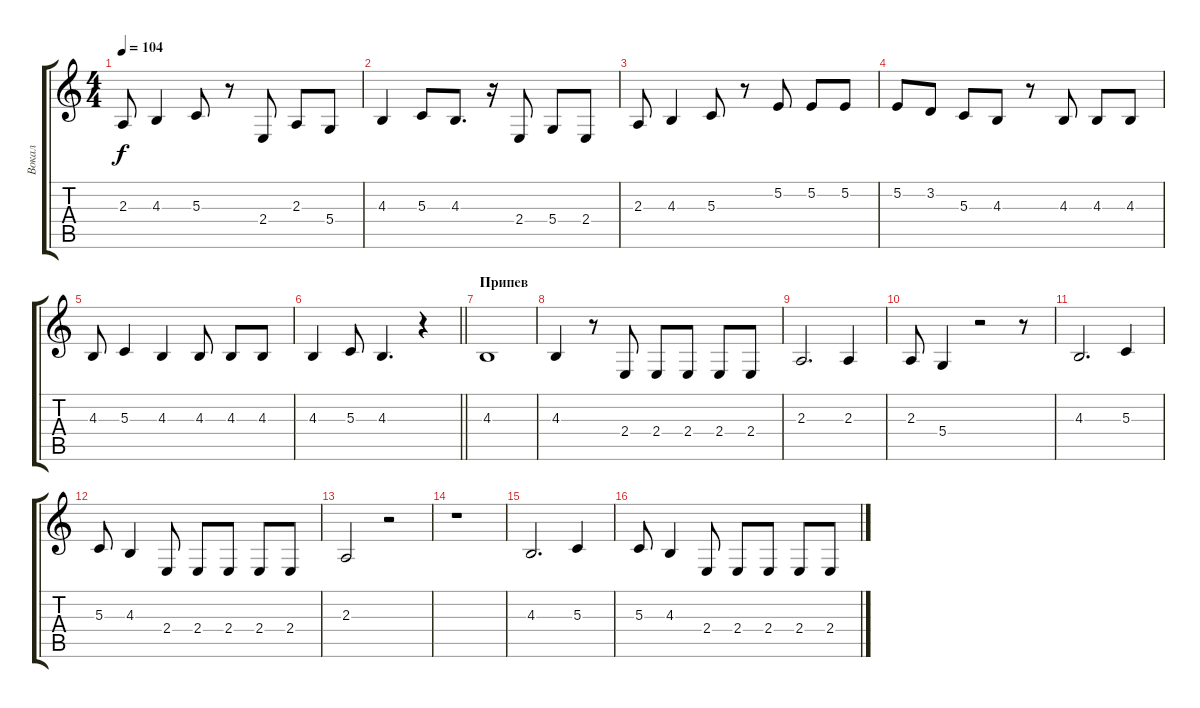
\track ("Вокал" "Вокал") {instrument tenorsax}
\staff {score tabs}
\tuning (E4 B3 G3 D3 A2 E2) {hide}
\ts (4 4)
\tempo 104
\clef g2
\ks c
2.3.8{dy f} 4.3.4 5.3.8 r.8 2.4.8 2.3.8 5.4.8 |
4.3.4 5.3.8 4.3.8{d} r.16 2.4.8 5.4.8 2.4.8 |
2.3.8 4.3.4 5.3.8 r.8 5.2.8 5.2.8 5.2.8 |
5.2.8 3.2.8 5.3.8 4.3.8 r.8 4.3.8 4.3.8 4.3.8 |
4.3.8 5.3.4 4.3.4 4.3.8 4.3.8 4.3.8 |
\barLineRight lightlight
4.3.4 5.3.8 4.3.4{d} r.4 |
\section ("" "Припев")
4.3.1 |
4.3.4 r.8 2.4.8 2.4.8 2.4.8 2.4.8 2.4.8 |
2.3.2{d} 2.3.4 |
2.3.8 5.4.4 r.2 r.8 |
4.3.2{d} 5.3.4 |
5.3.8 4.3.4 2.4.8 2.4.8 2.4.8 2.4.8 2.4.8 |
2.3.2 r.2 |
r.1 |
4.3.2{d} 5.3.4 |
5.3.8 4.3.4 2.4.8 2.4.8 2.4.8 2.4.8 2.4.8
